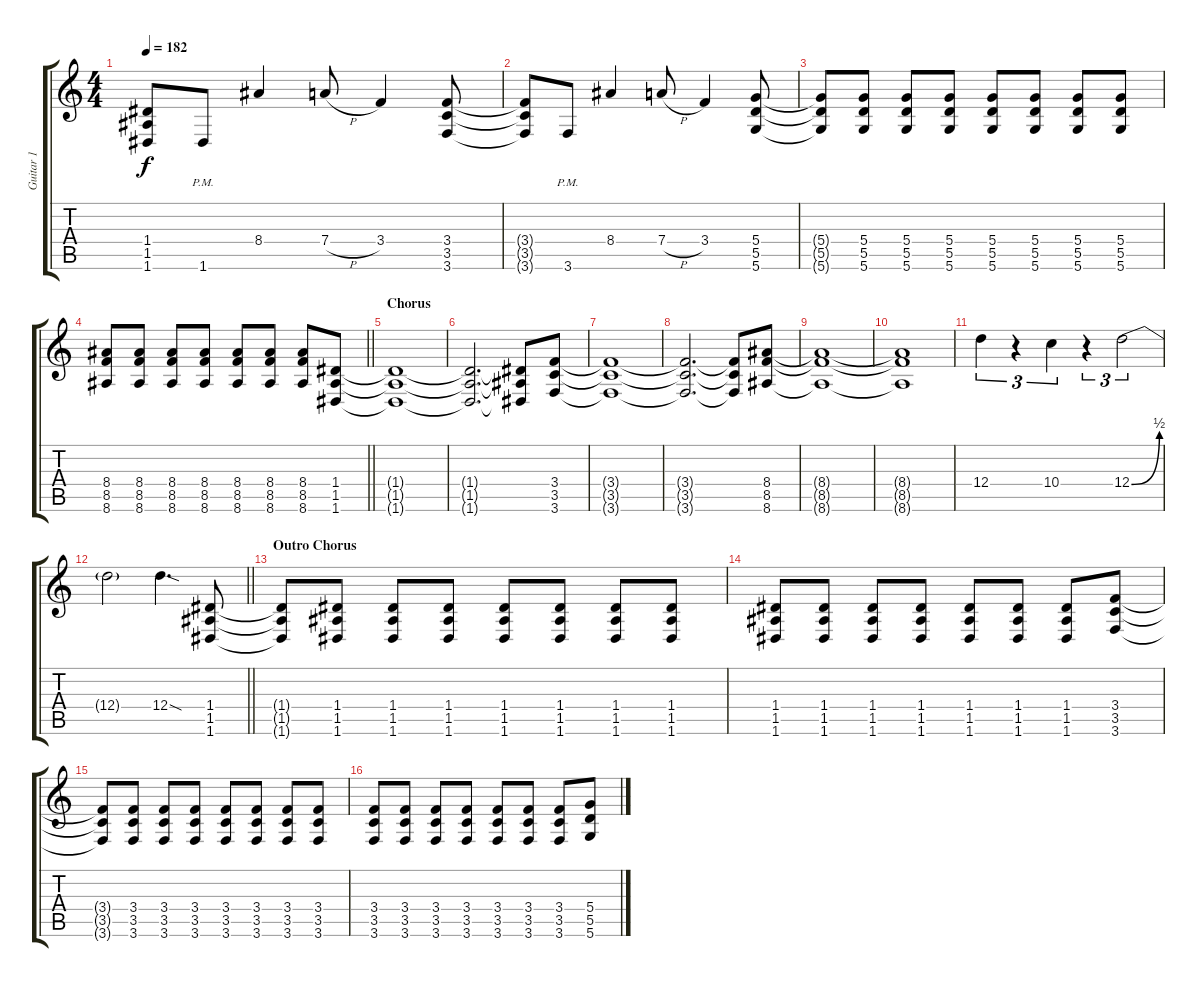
\track ("Guitar 1" "Guitar 1") {instrument distortionguitar}
\staff {score tabs}
\tuning (E4 B3 G3 D3 A2 D2) {hide}
\ts (4 4)
\tempo 182
\clef g2
\ks c
(1.4{t} 1.5{t} 1.6{t}).8{dy f} 1.6{pm}.8 8.4.4 7.4{h}.8 3.4.4 (3.4 3.5 3.6).8 |
(3.4{t} 3.5{t} 3.6{t}).8 3.6{pm}.8 8.4.4 7.4{h}.8 3.4.4 (5.4 5.5 5.6).8 |
(5.4{t} 5.5{t} 5.6{t}).8 (5.4 5.5 5.6).8 (5.4 5.5 5.6).8 (5.4 5.5 5.6).8 (5.4 5.5 5.6).8 (5.4 5.5 5.6).8 (5.4 5.5 5.6).8 (5.4 5.5 5.6).8 |
\barLineRight lightlight
(8.4 8.5 8.6).8 (8.4 8.5 8.6).8 (8.4 8.5 8.6).8 (8.4 8.5 8.6).8 (8.4 8.5 8.6).8 (8.4 8.5 8.6).8 (8.4 8.5 8.6).8 (1.4 1.5 1.6).8 |
\section ("" "Chorus")
(1.4{t} 1.5{t} 1.6{t}).1 |
(1.4{t} 1.5{t} 1.6{t}).2{d} (1.4{t} 1.5{t} 1.6{t}).8 (3.4 3.5 3.6).8 |
(3.4{t} 3.5{t} 3.6{t}).1 |
(3.4{t} 3.5{t} 3.6{t}).2{d} (3.4{t} 3.5{t} 3.6{t}).8 (8.4 8.5 8.6).8 |
(8.4{t} 8.5{t} 8.6{t}).1 |
(8.4{t} 8.5{t} 8.6{t}).1 |
12.4.4{tu (3 2)} r.4{tu (3 2)} 10.4.4{tu (3 2)} r.4{tu (3 2)} 12.4{be (bend 0 0 60 2)}.2{tu (3 2)} |
\barLineRight lightlight
12.4{t}.2 12.4{sod}.4{d} (1.4 1.5 1.6).8 |
\section ("" "Outro Chorus")
(1.4{t} 1.5{t} 1.6{t}).8 (1.4 1.5 1.6).8 (1.4 1.5 1.6).8 (1.4 1.5 1.6).8 (1.4 1.5 1.6).8 (1.4 1.5 1.6).8 (1.4 1.5 1.6).8 (1.4 1.5 1.6).8 |
(1.4 1.5 1.6).8 (1.4 1.5 1.6).8 (1.4 1.5 1.6).8 (1.4 1.5 1.6).8 (1.4 1.5 1.6).8 (1.4 1.5 1.6).8 (1.4 1.5 1.6).8 (3.4 3.5 3.6).8 |
(3.4{t} 3.5{t} 3.6{t}).8 (3.4 3.5 3.6).8 (3.4 3.5 3.6).8 (3.4 3.5 3.6).8 (3.4 3.5 3.6).8 (3.4 3.5 3.6).8 (3.4 3.5 3.6).8 (3.4 3.5 3.6).8 |
(3.4 3.5 3.6).8 (3.4 3.5 3.6).8 (3.4 3.5 3.6).8 (3.4 3.5 3.6).8 (3.4 3.5 3.6).8 (3.4 3.5 3.6).8 (3.4 3.5 3.6).8 (5.4 5.5 5.6).8
